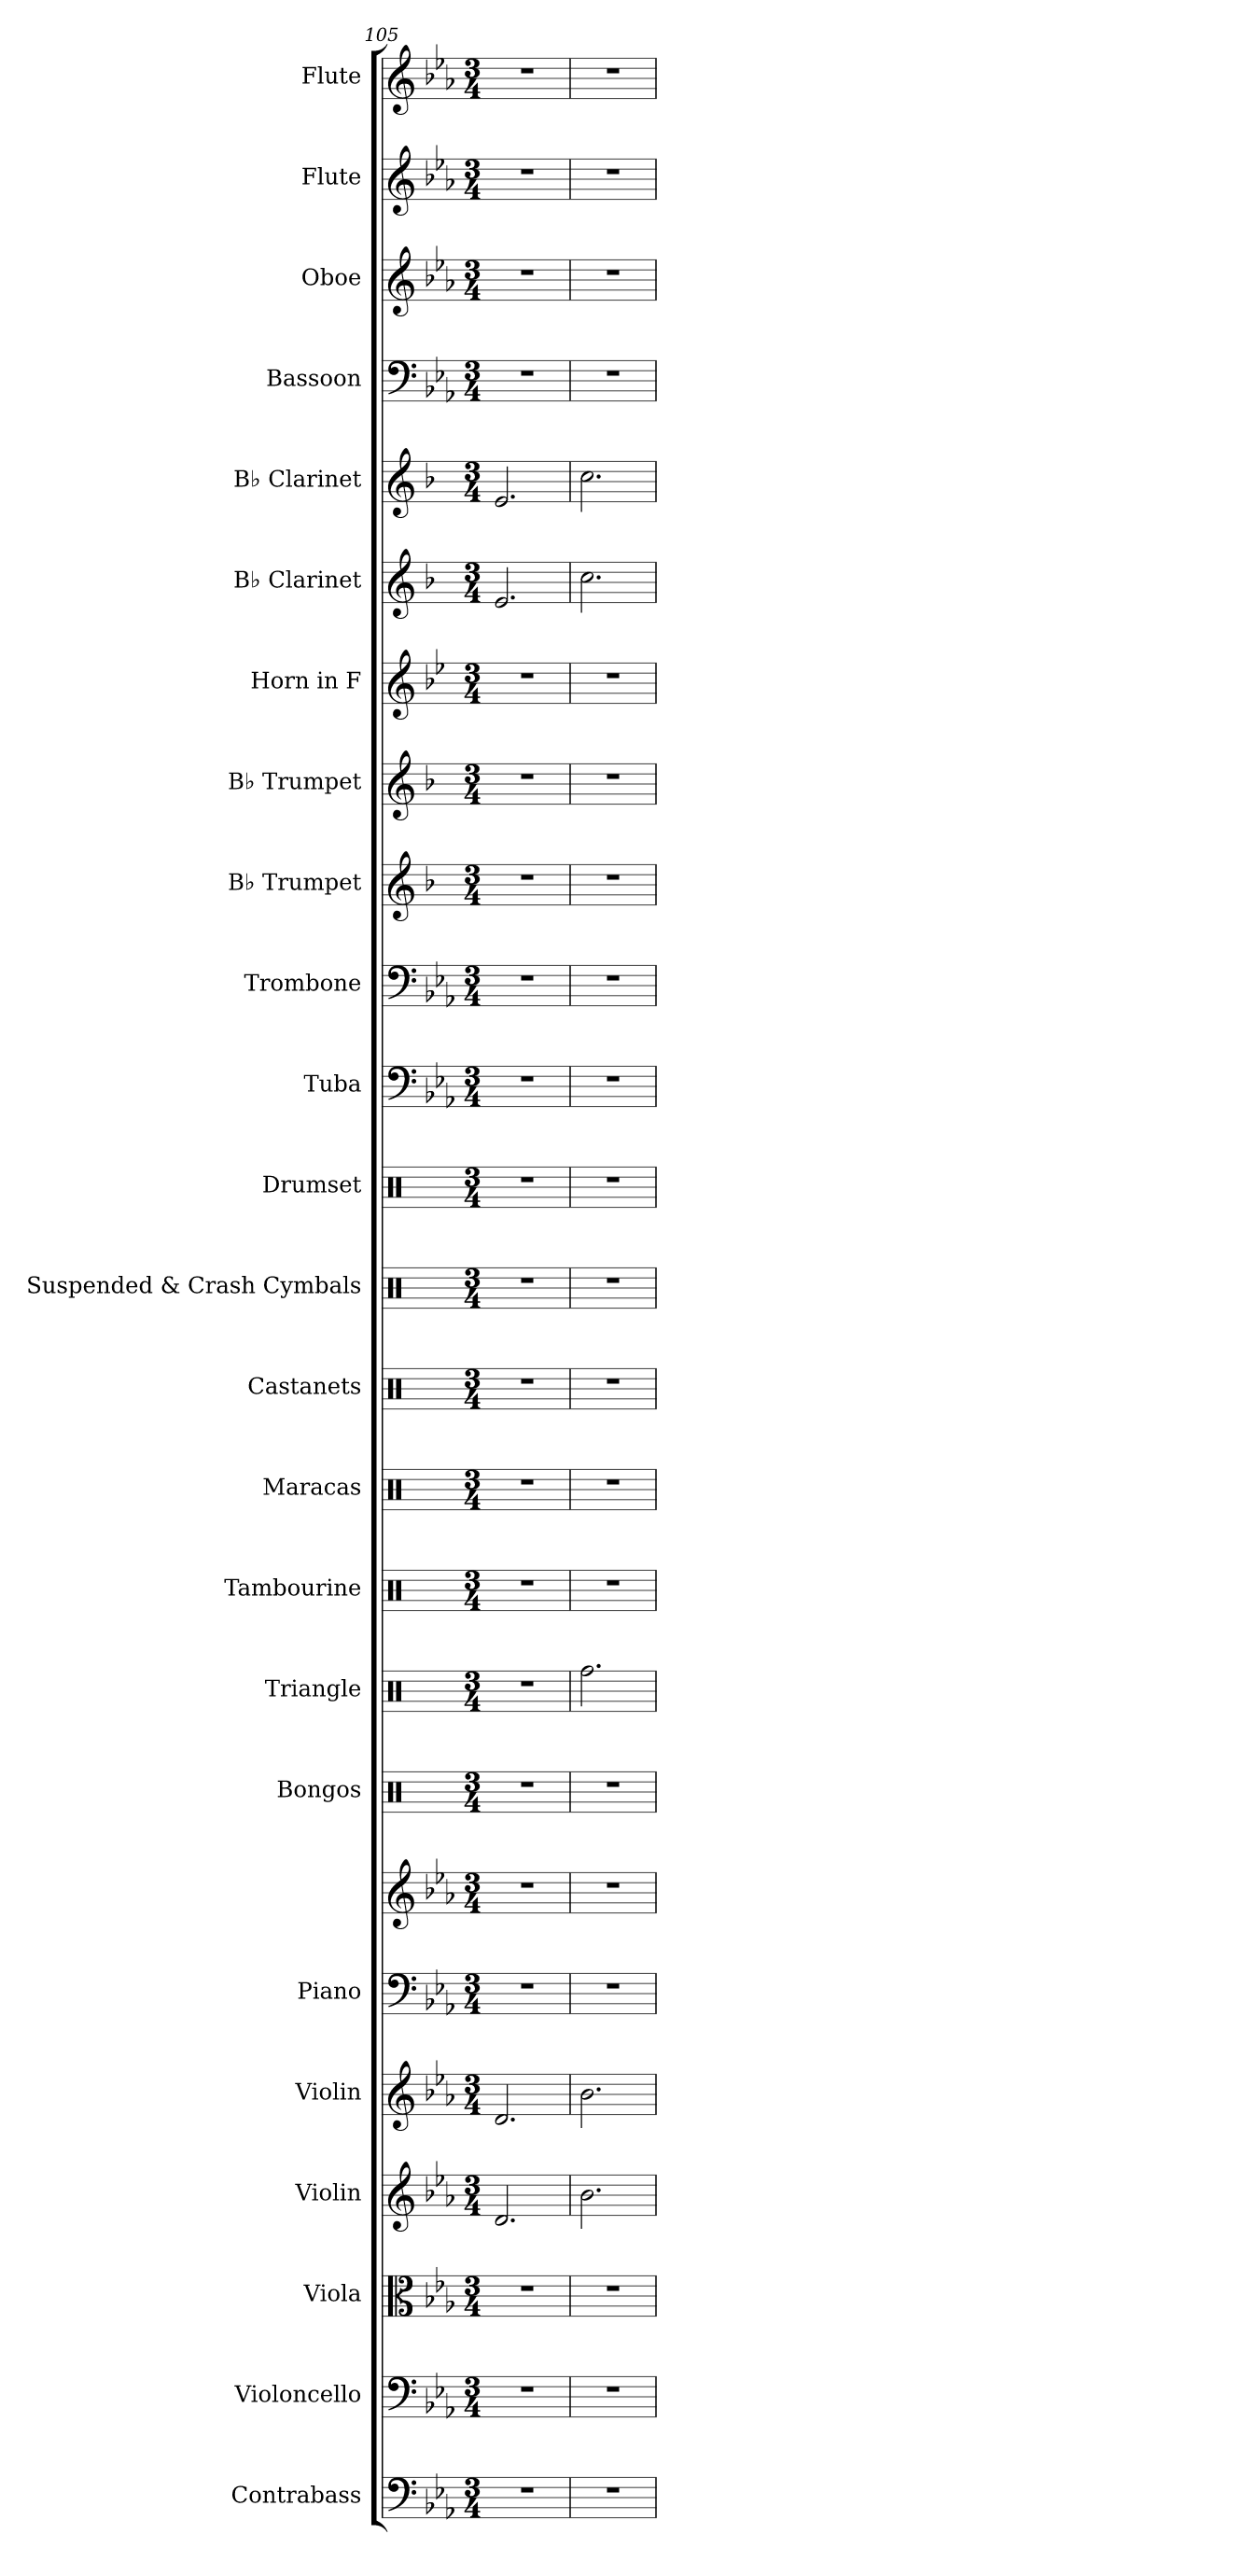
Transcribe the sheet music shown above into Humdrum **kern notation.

**kern	**kern	**kern	**kern	**kern	**kern	**kern	**kern	**kern	**kern	**kern	**kern	**kern	**kern	**kern	**kern	**kern	**kern	**kern	**kern	**kern	**kern	**kern	**kern	**kern
*part24	*part23	*part22	*part21	*part20	*part19	*part19	*part18	*part17	*part16	*part15	*part14	*part13	*part12	*part11	*part10	*part9	*part8	*part7	*part6	*part5	*part4	*part3	*part2	*part1
*staff25	*staff24	*staff23	*staff22	*staff21	*staff20	*staff19	*staff18	*staff17	*staff16	*staff15	*staff14	*staff13	*staff12	*staff11	*staff10	*staff9	*staff8	*staff7	*staff6	*staff5	*staff4	*staff3	*staff2	*staff1
*I"Contrabass	*I"Violoncello	*I"Viola	*I"Violin	*I"Violin	*I"Piano	*	*I"Bongos	*I"Triangle	*I"Tambourine	*I"Maracas	*I"Castanets	*I"Suspended &amp; Crash Cymbals	*I"Drumset	*I"Tuba	*I"Trombone	*I"B♭ Trumpet	*I"B♭ Trumpet	*I"Horn in F	*I"B♭ Clarinet	*I"B♭ Clarinet	*I"Bassoon	*I"Oboe	*I"Flute	*I"Flute
*I'Cb.	*I'Vc.	*I'Vla.	*I'Vln.	*I'Vln.	*I'Pno.	*	*I'Bon.	*I'Trgl.	*I'Tamb.	*I'Mrcs.	*I'Cst.	*I'Cym.	*I'D. Set	*I'Tba.	*I'Tbn.	*I'B♭ Tpt.	*I'B♭ Tpt.	*	*I'B♭ Cl.	*I'B♭ Cl.	*I'Bsn.	*I'Ob.	*I'Fl.	*I'Fl.
*clefF4	*clefF4	*clefC3	*clefG2	*clefG2	*clefF4	*clefG2	*clefX	*clefX	*clefX	*clefX	*clefX	*clefX	*clefX	*clefF4	*clefF4	*clefG2	*clefG2	*clefG2	*clefG2	*clefG2	*clefF4	*clefG2	*clefG2	*clefG2
*ITrd7c12	*	*	*	*	*	*	*	*	*	*	*	*	*	*	*	*ITrd1c2	*ITrd1c2	*ITrd4c7	*ITrd1c2	*ITrd1c2	*	*	*	*
*k[b-e-a-]	*k[b-e-a-]	*k[b-e-a-]	*k[b-e-a-]	*k[b-e-a-]	*k[b-e-a-]	*k[b-e-a-]	*k[]	*k[]	*k[]	*k[]	*k[]	*k[]	*k[]	*k[b-e-a-]	*k[b-e-a-]	*k[b-e-a-]	*k[b-e-a-]	*k[b-e-a-]	*k[b-e-a-]	*k[b-e-a-]	*k[b-e-a-]	*k[b-e-a-]	*k[b-e-a-]	*k[b-e-a-]
*M3/4	*M3/4	*M3/4	*M3/4	*M3/4	*M3/4	*M3/4	*M3/4	*M3/4	*M3/4	*M3/4	*M3/4	*M3/4	*M3/4	*M3/4	*M3/4	*M3/4	*M3/4	*M3/4	*M3/4	*M3/4	*M3/4	*M3/4	*M3/4	*M3/4
=105	=105	=105	=105	=105	=105	=105	=105	=105	=105	=105	=105	=105	=105	=105	=105	=105	=105	=105	=105	=105	=105	=105	=105	=105
2.r	2.r	2.r	2.d/	2.d/	2.r	2.r	2.r	2.r	2.r	2.r	2.r	2.r	2.r	2.r	2.r	2.r	2.r	2.r	2.d/	2.d/	2.r	2.r	2.r	2.r
!!LO:PB:g=z
=106	=106	=106	=106	=106	=106	=106	=106	=106	=106	=106	=106	=106	=106	=106	=106	=106	=106	=106	=106	=106	=106	=106	=106	=106
2.r	2.r	2.r	2.b-\	2.b-\	2.r	2.r	2.r	2.Rff\	2.r	2.r	2.r	2.r	2.r	2.r	2.r	2.r	2.r	2.r	2.b-\	2.b-\	2.r	2.r	2.r	2.r
=	=	=	=	=	=	=	=	=	=	=	=	=	=	=	=	=	=	=	=	=	=	=	=	=
*-	*-	*-	*-	*-	*-	*-	*-	*-	*-	*-	*-	*-	*-	*-	*-	*-	*-	*-	*-	*-	*-	*-	*-	*-
